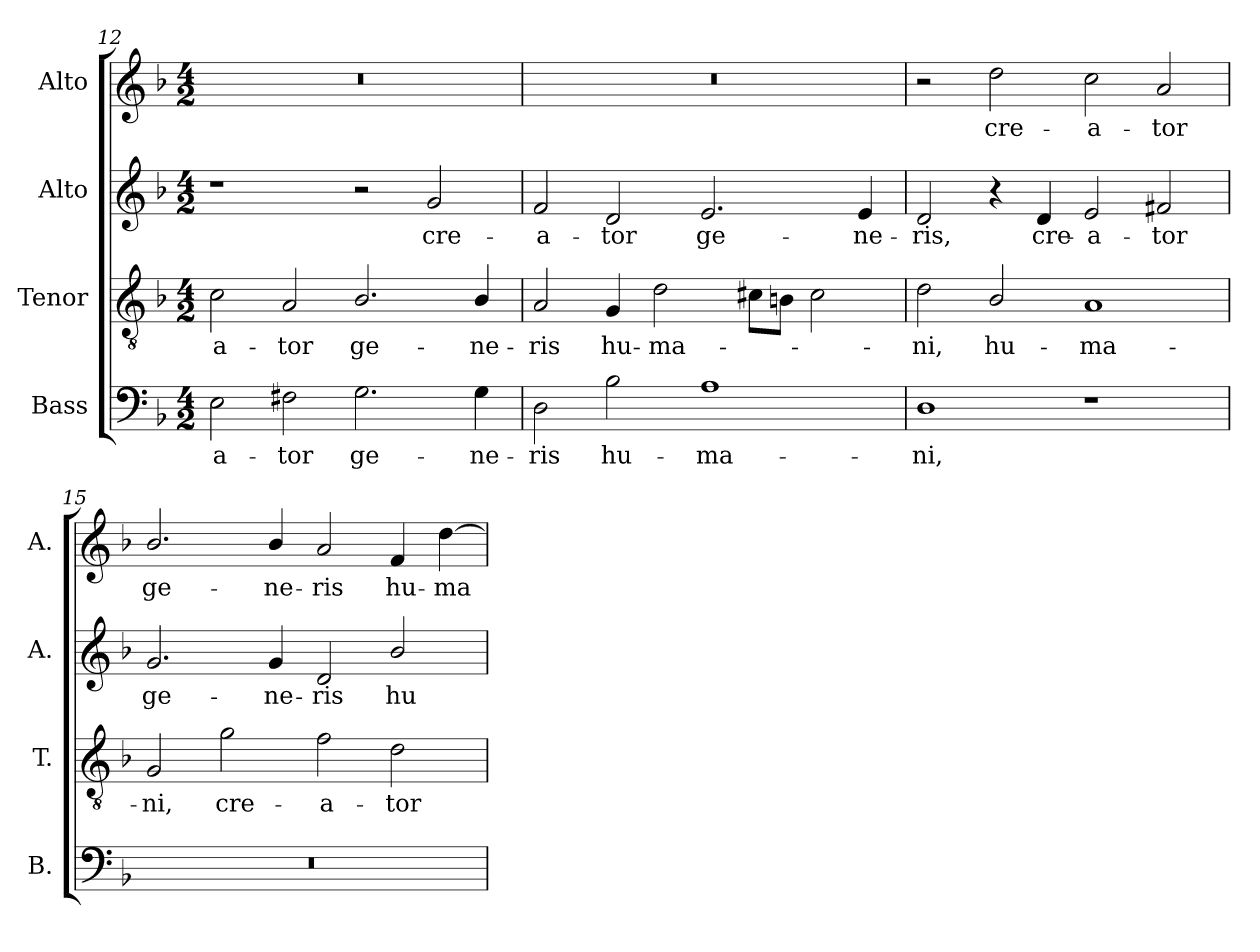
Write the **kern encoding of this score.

**kern	**text	**kern	**text	**kern	**text	**kern	**text
*part4	*part4	*part3	*part3	*part2	*part2	*part1	*part1
*staff4	*staff4	*staff3	*staff3	*staff2	*staff2	*staff1	*staff1
*I"Bass	*	*I"Tenor	*	*I"Alto	*	*I"Alto	*
*I'B.	*	*I'T.	*	*I'A.	*	*I'A.	*
*clefF4	*	*clefGv2	*	*clefG2	*	*clefG2	*
*	*	*ITrd7c12	*	*	*	*	*
*k[b-]	*	*k[b-]	*	*k[b-]	*	*k[b-]	*
*F:	*	*F:	*	*F:	*	*F:	*
*M4/2	*	*M4/2	*	*M4/2	*	*M4/2	*
=12	=12	=12	=12	=12	=12	=12	=12
!	!LO:LY:b:color=#000000	!	!	!	!	!	!
!	!	!	!LO:LY:b:color=#000000	!	!	!LO:N:vis=1	!
2Ei\	-a-	2Ci\	-a-	1r	.	0r	.
!	!LO:LY:b:color=#000000	!	!	!	!	!	!
!	!	!	!LO:LY:b:color=#000000	!	!	!	!
2F#Xi\	-tor	2AAi/	-tor	.	.	.	.
!	!LO:LY:b:color=#000000	!	!	!	!	!	!
!	!	!	!LO:LY:b:color=#000000	!	!	!	!
2.Gi\	ge-	2.BB-i/	ge-	2r	.	.	.
!	!	!	!	!	!LO:LY:b:color=#000000	!	!
.	.	.	.	2gi/	cre-	.	.
!	!LO:LY:b:color=#000000	!	!	!	!	!	!
!	!	!	!LO:LY:b:color=#000000	!	!	!	!
4Gi\	-ne-	4BB-i/	-ne-	.	.	.	.
=13	=13	=13	=13	=13	=13	=13	=13
!	!LO:LY:b:color=#000000	!	!	!	!	!	!
!	!	!	!LO:LY:b:color=#000000	!	!	!	!
!	!	!	!	!	!LO:LY:b:color=#000000	!LO:N:vis=1	!
2Di\	-ris	2AAi/	-ris	2fi/	-a-	0r	.
!	!LO:LY:b:color=#000000	!	!	!	!	!	!
!	!	!	!LO:LY:b:color=#000000	!	!	!	!
!	!	!	!	!	!LO:LY:b:color=#000000	!	!
2B-i\	hu-	4GGi/	hu-	2di/	-tor	.	.
!	!	!	!LO:LY:b:color=#000000	!	!	!	!
.	.	2Di\	-ma-	.	.	.	.
!	!LO:LY:b:color=#000000	!	!	!	!	!	!
!	!	!	!	!	!LO:LY:b:color=#000000	!	!
1Ai	-ma-	.	.	2.ei/	ge-	.	.
.	.	8C#Xi\L	.	.	.	.	.
.	.	8BBni\J	.	.	.	.	.
.	.	2C#i\	.	.	.	.	.
!	!	!	!	!	!LO:LY:b:color=#000000	!	!
.	.	.	.	4ei/	-ne-	.	.
!!LO:LB:g=z
=14	=14	=14	=14	=14	=14	=14	=14
!	!LO:LY:b:color=#000000	!	!	!	!	!	!
!	!	!	!LO:LY:b:color=#000000	!	!	!	!
!	!	!	!	!	!LO:LY:b:color=#000000	!	!
1Di	-ni,	2Di\	-ni,	2di/	-ris,	2r	.
!	!	!	!LO:LY:b:color=#000000	!	!	!	!
!	!	!	!	!	!	!	!LO:LY:b:color=#000000
.	.	2BB-i/	hu-	4r	.	2ddi\	cre-
!	!	!	!	!	!LO:LY:b:color=#000000	!	!
.	.	.	.	4di/	cre-	.	.
!	!	!	!LO:LY:b:color=#000000	!	!	!	!
!	!	!	!	!	!LO:LY:b:color=#000000	!	!
!	!	!	!	!	!	!	!LO:LY:b:color=#000000
1r	.	1AAi	-ma-	2ei/	-a-	2cci\	-a-
!	!	!	!	!	!LO:LY:b:color=#000000	!	!
!	!	!	!	!	!	!	!LO:LY:b:color=#000000
.	.	.	.	2f#Xi/	-tor	2ai/	-tor
=15	=15	=15	=15	=15	=15	=15	=15
!LO:N:vis=1	!	!	!	!	!	!	!
!	!	!	!LO:LY:b:color=#000000	!	!	!	!
!	!	!	!	!	!LO:LY:b:color=#000000	!	!
!	!	!	!	!	!	!	!LO:LY:b:color=#000000
0r	.	2GGi/	-ni,	2.gi/	ge-	2.b-i/	ge-
!	!	!	!LO:LY:b:color=#000000	!	!	!	!
.	.	2Gi\	cre-	.	.	.	.
!	!	!	!	!	!LO:LY:b:color=#000000	!	!
!	!	!	!	!	!	!	!LO:LY:b:color=#000000
.	.	.	.	4gi/	-ne-	4b-i/	-ne-
!	!	!	!LO:LY:b:color=#000000	!	!	!	!
!	!	!	!	!	!LO:LY:b:color=#000000	!	!
!	!	!	!	!	!	!	!LO:LY:b:color=#000000
.	.	2Fi\	-a-	2di/	-ris	2ai/	-ris
!	!	!	!LO:LY:b:color=#000000	!	!	!	!
!	!	!	!	!	!LO:LY:b:color=#000000	!	!
!	!	!	!	!	!	!	!LO:LY:b:color=#000000
.	.	2Di\	-tor	2b-i/	hu-	4fi/	hu-
!	!	!	!	!	!	!	!LO:LY:b:color=#000000
.	.	.	.	.	.	[4ddi\	-ma-
=	=	=	=	=	=	=	=
*-	*-	*-	*-	*-	*-	*-	*-
